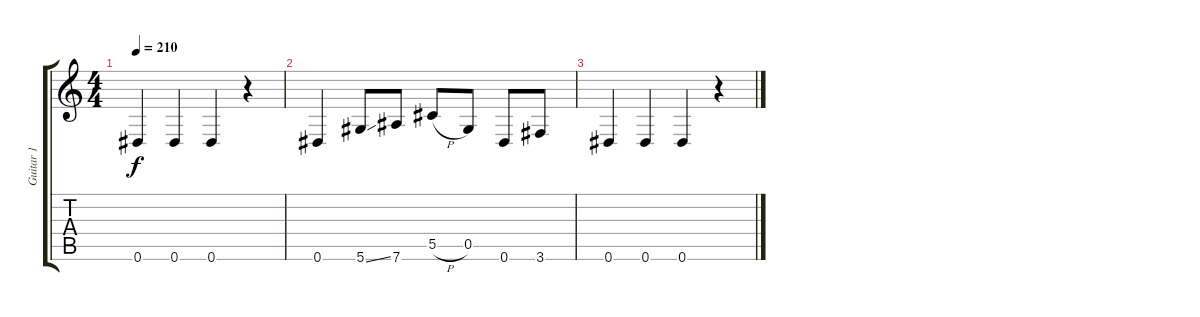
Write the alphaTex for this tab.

\track ("Guitar 1" "Guitar 1") {instrument distortionguitar}
\staff {score tabs}
\tuning (Eb4 Bb3 Gb3 Db3 Ab2 Eb2) {hide}
\ts (4 4)
\tempo 210
\clef g2
\ks c
0.6.4{dy f} 0.6.4 0.6.4 r.4 |
0.6.4 5.6{ss}.8 7.6.8 5.5{h}.8 0.5.8 0.6.8 3.6.8 |
0.6.4 0.6.4 0.6.4 r.4
